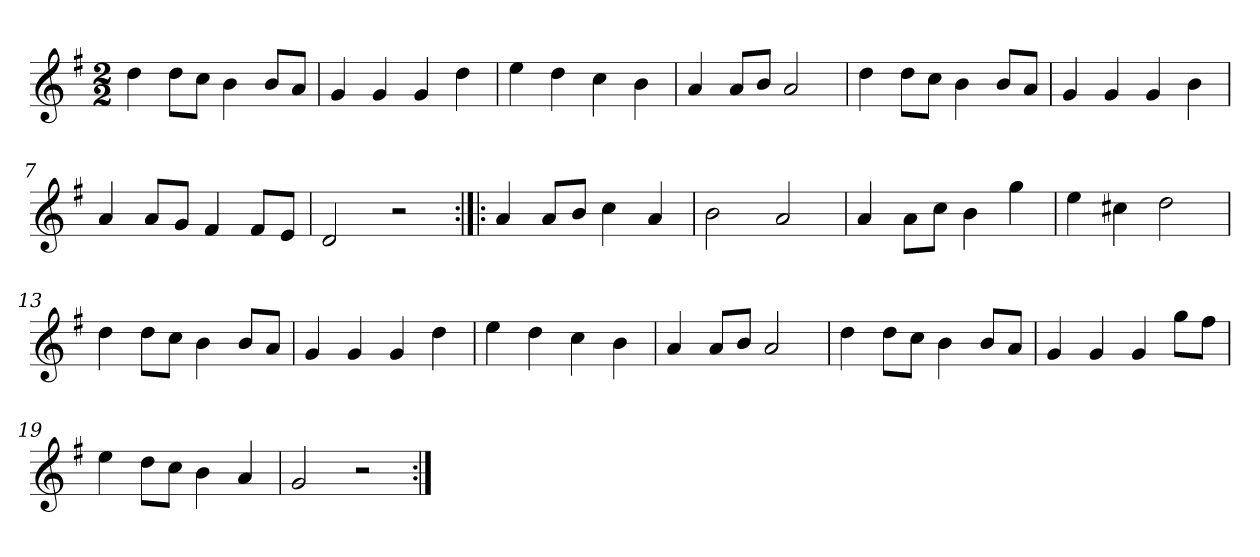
**kern
*part1
*staff1
*clefG2
*k[f#]
*G:
*M2/2
*MM120
=1
4dd
8dd\L
8cc\J
4b
8b/L
8a/J
=2
4g
4g
4g
4dd
=3
4ee
4dd
4cc
4b
=4
4a
8a/L
8b/J
2a
=5
4dd
8dd\L
8cc\J
4b
8b/L
8a/J
=6
4g
4g
4g
4b
=7
4a
8a/L
8g/J
4f#
8f#/L
8e/J
=8
2d
2r
=9:|!|:
4a
8a/L
8b/J
4cc
4a
=10
2b
2a
=11
4a
8a\L
8cc\J
4b
4gg
=12
4ee
4cc#X
2dd
=13
4dd
8dd\L
8cc\J
4b
8b/L
8a/J
=14
4g
4g
4g
4dd
=15
4ee
4dd
4cc
4b
=16
4a
8a/L
8b/J
2a
=17
4dd
8dd\L
8cc\J
4b
8b/L
8a/J
=18
4g
4g
4g
8gg\L
8ff#\J
=19
4ee
8dd\L
8cc\J
4b
4a
=20
2g
2r
=:|!
*-
